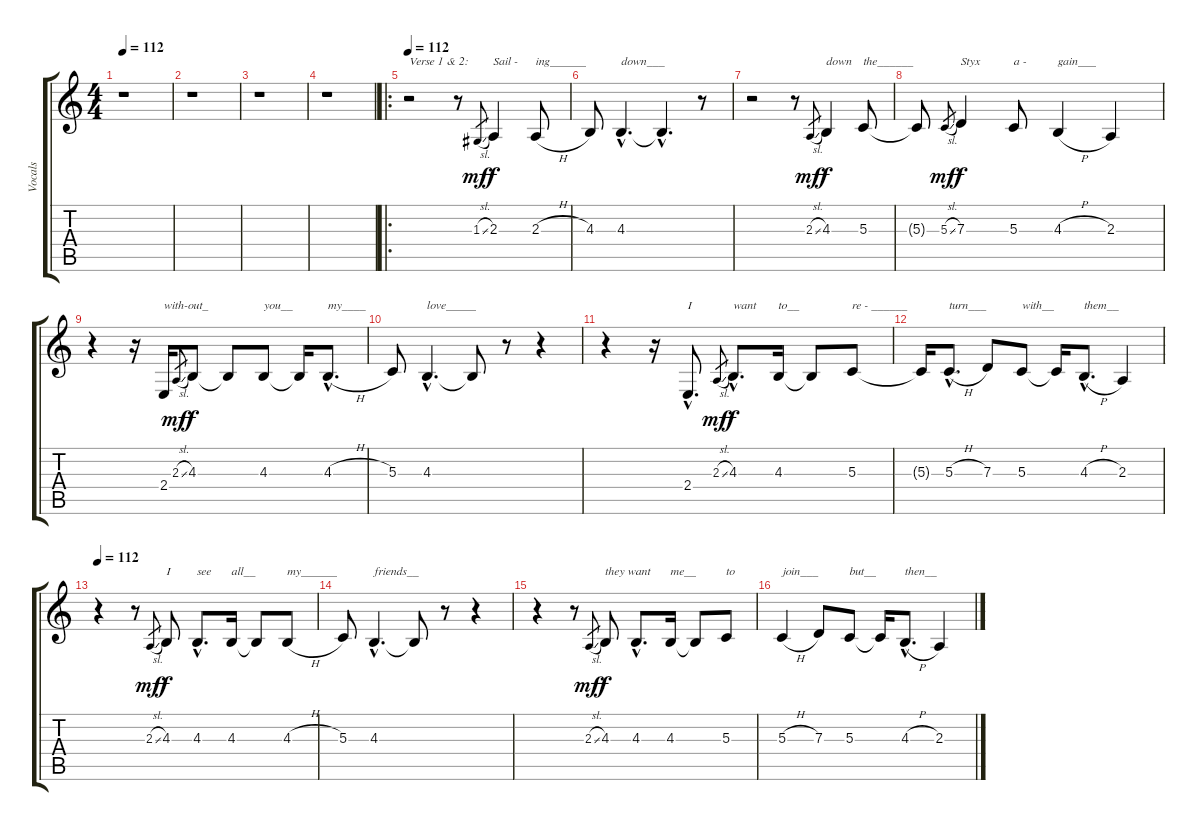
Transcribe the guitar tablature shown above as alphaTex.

\track ("Vocals" "Vocals") {instrument lead6voice}
\staff {score tabs}
\tuning (E4 B3 G3 D3 A2 E2) {hide}
\ts (4 4)
\tempo 112
\clef g2
\ks c
r.1{dy mf} |
r.1 |
r.1 |
r.1 |
\ro
\tempo 112
r.2{txt "Verse 1 & 2:"} r.8 1.3{sl}.8{gr} 2.3.4{txt "Sail -" dy f} 2.3{h}.8{txt "ing______"} |
4.3.8 4.3{hac}.4{d txt "down___"} 4.3{hac t}.4{d} r.8 |
r.2 r.8 2.3{sl}.8{gr dy mf} 4.3.4{txt "down" dy f} 5.3.8{txt "the______"} |
5.3{t}.8 5.3{sl}.8{gr dy mf} 7.3.4{txt "Styx" dy f} 5.3.8{txt "a -"} 4.3{h}.4{txt "gain___"} 2.3.4 |
r.4 r.16 2.4.16{txt "with-out_"} 2.3{sl}.8{gr dy mf} 4.3.8{dy f} 4.3{t}.8 4.3.8{txt "you__"} 4.3{t}.16 4.3{h hac}.8{d txt "my____"} |
5.3.8 4.3{hac}.4{d txt "love_____"} 4.3{t}.8 r.8 r.4 |
r.4 r.16 2.4{hac}.8{d txt "I"} 2.3{sl}.8{gr dy mf} 4.3{hac}.8{d txt "want" dy f} 4.3.16{txt "to__"} 4.3{t}.8 5.3.8{txt "re - ______"} |
5.3{t}.16 5.3{h hac}.8{d txt "turn___"} 7.3.8 5.3.8{txt "with__"} 5.3{t}.16 4.3{h hac}.8{d txt "them__"} 2.3.4 |
\tempo 112
r.4 r.8 2.3{sl}.8{gr dy mf} 4.3.8{txt "I" dy f} 4.3{hac}.8{d txt "see"} 4.3.16{txt "all__"} 4.3{t}.8 4.3{h}.8{txt "my______"} |
5.3.8 4.3{hac}.4{d txt "friends__"} 4.3{t}.8 r.8 r.4 |
r.4 r.8 2.3{sl}.8{gr dy mf} 4.3.8{txt "they want" dy f} 4.3{hac}.8{d} 4.3.16{txt "me__"} 4.3{t}.8 5.3.8{txt "to"} |
5.3{h}.4{txt "join___"} 7.3.8 5.3.8{txt "but__"} 5.3{t}.16 4.3{h hac}.8{d txt "then__"} 2.3.4
